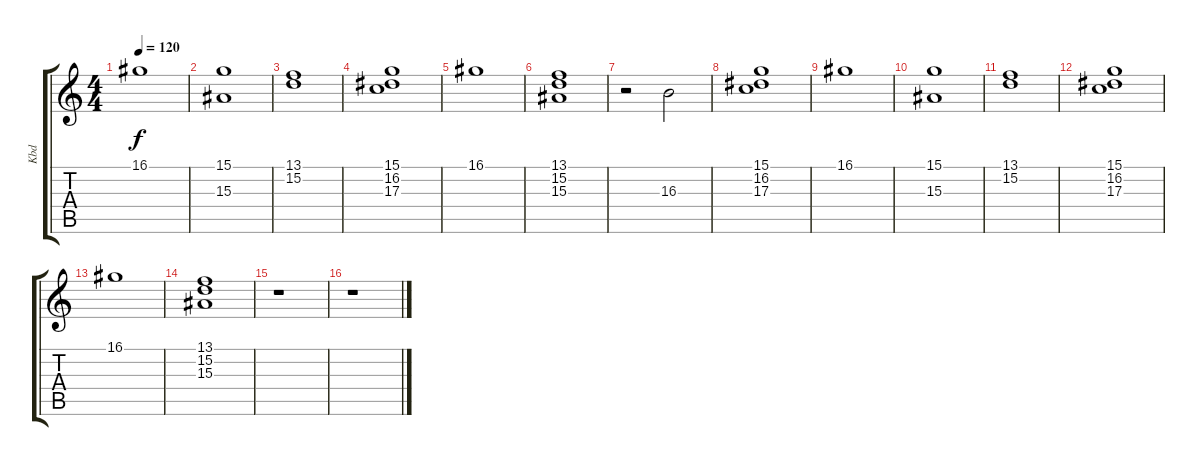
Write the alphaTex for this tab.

\track ("Kbd" "Kbd") {instrument synthvoice}
\staff {score tabs}
\tuning (E4 B3 G3 D3 A2 E2) {hide}
\ts (4 4)
\tempo 120
\clef g2
\ks c
16.1.1{dy f} |
(15.1 15.3).1 |
(13.1 15.2).1 |
(15.1 16.2 17.3).1 |
16.1.1 |
(13.1 15.2 15.3).1 |
r.2 16.3.2 |
(15.1 16.2 17.3).1 |
16.1.1 |
(15.1 15.3).1 |
(13.1 15.2).1 |
(15.1 16.2 17.3).1 |
16.1.1 |
(13.1 15.2 15.3).1 |
r.1 |
r.1
